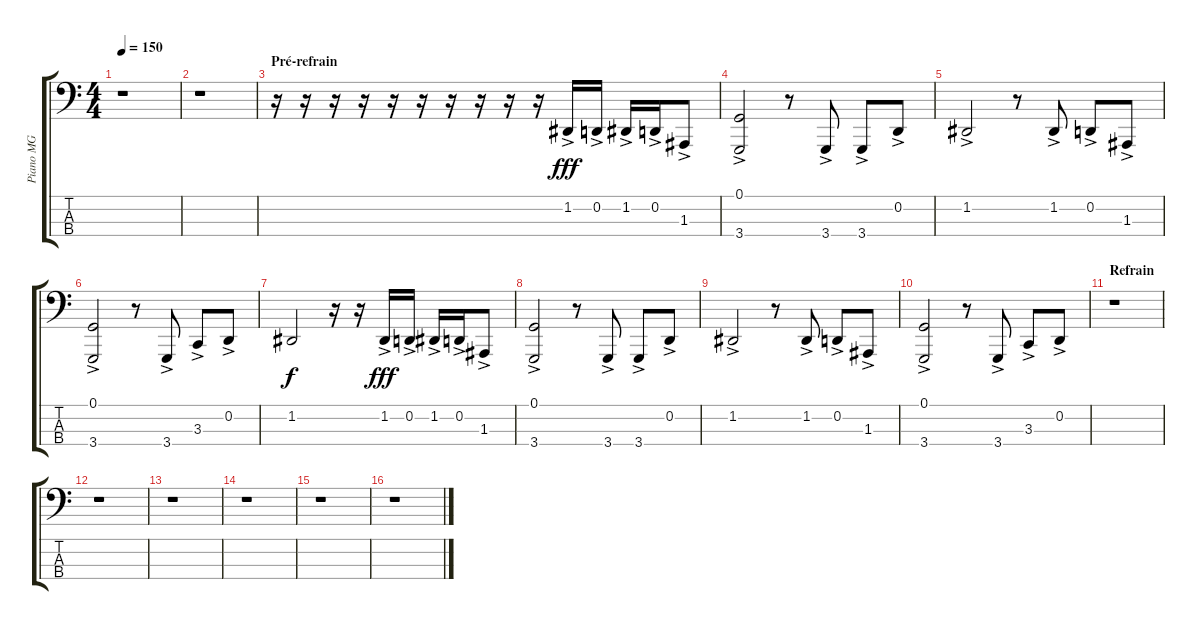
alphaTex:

\track ("Piano MG" "Piano MG") {instrument acousticgrandpiano}
\staff {score tabs}
\tuning (G2 D2 A1 E1) {hide}
\ts (4 4)
\tempo 150
\clef f4
\ks c
r.1{dy fff} |
r.1 |
\section ("" "Pré-refrain")
r.16 r.16 r.16 r.16 r.16 r.16 r.16 r.16 r.16 r.16 1.2{ac}.16 0.2{ac}.16 1.2{ac}.16 0.2{ac}.16 1.3{ac}.8 |
(0.1{ac} 3.4{ac}).2 r.8 3.4{ac}.8 3.4{ac}.8 0.2{ac}.8 |
1.2{ac}.2 r.8 1.2{ac}.8 0.2{ac}.8 1.3{ac}.8 |
(0.1{ac} 3.4{ac}).2 r.8 3.4{ac}.8 3.3{ac}.8 0.2{ac}.8 |
1.2.2{dy f} r.16 r.16 1.2{ac}.16{dy fff} 0.2{ac}.16 1.2{ac}.16 0.2{ac}.16 1.3{ac}.8 |
(0.1{ac} 3.4{ac}).2 r.8 3.4{ac}.8 3.4{ac}.8 0.2{ac}.8 |
1.2{ac}.2 r.8 1.2{ac}.8 0.2{ac}.8 1.3{ac}.8 |
(0.1{ac} 3.4{ac}).2 r.8 3.4{ac}.8 3.3{ac}.8 0.2{ac}.8 |
\section ("" "Refrain")
r.1 |
r.1 |
r.1 |
r.1 |
r.1 |
r.1
